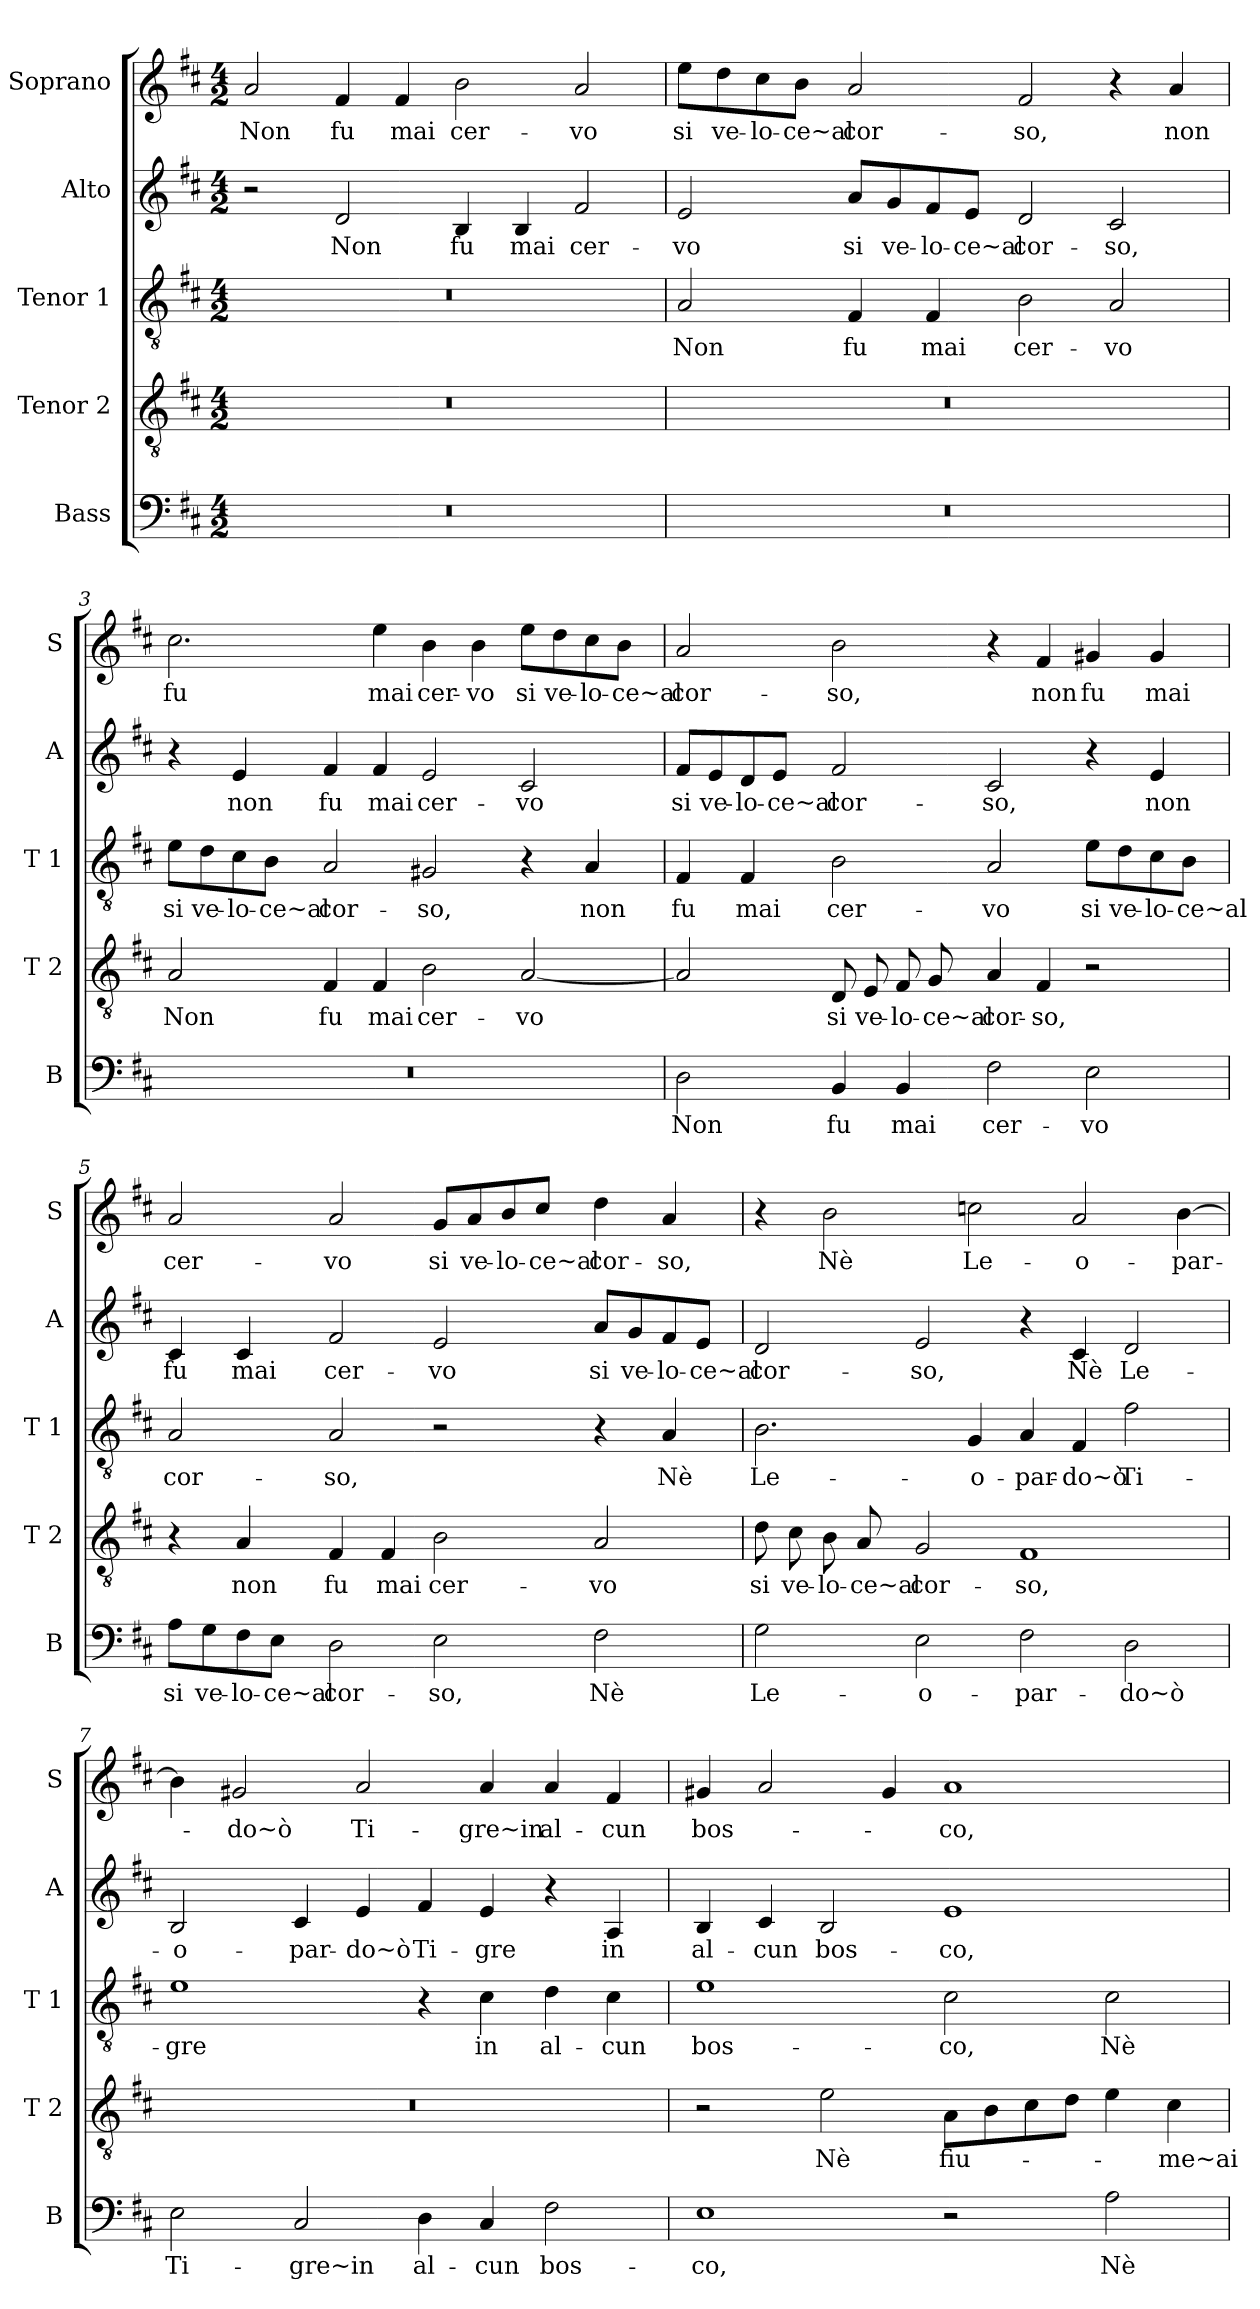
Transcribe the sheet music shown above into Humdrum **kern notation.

**kern	**text	**kern	**text	**kern	**text	**kern	**text	**kern	**text
*part5	*part5	*part4	*part4	*part3	*part3	*part2	*part2	*part1	*part1
*staff5	*staff5	*staff4	*staff4	*staff3	*staff3	*staff2	*staff2	*staff1	*staff1
*I"Bass	*	*I"Tenor 2	*	*I"Tenor 1	*	*I"Alto	*	*I"Soprano	*
*I'B	*	*I'T 2	*	*I'T 1	*	*I'A	*	*I'S	*
*clefF4	*	*clefGv2	*	*clefGv2	*	*clefG2	*	*clefG2	*
*k[f#c#]	*	*k[f#c#]	*	*k[f#c#]	*	*k[f#c#]	*	*k[f#c#]	*
*D:	*	*D:	*	*D:	*	*D:	*	*D:	*
*M4/2	*	*M4/2	*	*M4/2	*	*M4/2	*	*M4/2	*
=1	=1	=1	=1	=1	=1	=1	=1	=1	=1
!	!	!	!	!	!	!	!	!	!LO:LY:b
0r	.	0r	.	0r	.	2r	.	2a/	Non
!	!	!	!	!	!	!	!LO:LY:b	!	!LO:LY:b
.	.	.	.	.	.	2d/	Non	4f#/	fu
!	!	!	!	!	!	!	!	!	!LO:LY:b
.	.	.	.	.	.	.	.	4f#/	mai
!	!	!	!	!	!	!	!LO:LY:b	!	!LO:LY:b
.	.	.	.	.	.	4B/	fu	2b\	cer-
!	!	!	!	!	!	!	!LO:LY:b	!	!
.	.	.	.	.	.	4B/	mai	.	.
!	!	!	!	!	!	!	!LO:LY:b	!	!LO:LY:b
.	.	.	.	.	.	2f#/	cer-	2a/	-vo
=2	=2	=2	=2	=2	=2	=2	=2	=2	=2
!	!	!	!	!	!LO:LY:b	!	!LO:LY:b	!	!LO:LY:b
0r	.	0r	.	2A/	Non	2e/	-vo	8ee\L	si
!	!	!	!	!	!	!	!	!	!LO:LY:b
.	.	.	.	.	.	.	.	8dd\	ve-
!	!	!	!	!	!	!	!	!	!LO:LY:b
.	.	.	.	.	.	.	.	8cc#\	-lo-
!	!	!	!	!	!	!	!	!	!LO:LY:b
.	.	.	.	.	.	.	.	8b\J	-ce~al
!	!	!	!	!	!LO:LY:b	!	!LO:LY:b	!	!LO:LY:b
.	.	.	.	4F#/	fu	8a/L	si	2a/	cor-
!	!	!	!	!	!	!	!LO:LY:b	!	!
.	.	.	.	.	.	8g/	ve-	.	.
!	!	!	!	!	!LO:LY:b	!	!LO:LY:b	!	!
.	.	.	.	4F#/	mai	8f#/	-lo-	.	.
!	!	!	!	!	!	!	!LO:LY:b	!	!
.	.	.	.	.	.	8e/J	-ce~al	.	.
!	!	!	!	!	!LO:LY:b	!	!LO:LY:b	!	!LO:LY:b
.	.	.	.	2B\	cer-	2d/	cor-	2f#/	-so,
!	!	!	!	!	!LO:LY:b	!	!LO:LY:b	!	!
.	.	.	.	2A/	-vo	2c#/	-so,	4r	.
!	!	!	!	!	!	!	!	!	!LO:LY:b
.	.	.	.	.	.	.	.	4a/	non
!!LO:LB:g=z
=3	=3	=3	=3	=3	=3	=3	=3	=3	=3
!	!	!	!LO:LY:b	!	!LO:LY:b	!	!	!	!LO:LY:b
0r	.	2A/	Non	8e\L	si	4r	.	2.cc#\	fu
!	!	!	!	!	!LO:LY:b	!	!	!	!
.	.	.	.	8d\	ve-	.	.	.	.
!	!	!	!	!	!LO:LY:b	!	!LO:LY:b	!	!
.	.	.	.	8c#\	-lo-	4e/	non	.	.
!	!	!	!	!	!LO:LY:b	!	!	!	!
.	.	.	.	8B\J	-ce~al	.	.	.	.
!	!	!	!LO:LY:b	!	!LO:LY:b	!	!LO:LY:b	!	!
.	.	4F#/	fu	2A/	cor-	4f#/	fu	.	.
!	!	!	!LO:LY:b	!	!	!	!LO:LY:b	!	!LO:LY:b
.	.	4F#/	mai	.	.	4f#/	mai	4ee\	mai
!	!	!	!LO:LY:b	!	!LO:LY:b	!	!LO:LY:b	!	!LO:LY:b
.	.	2B\	cer-	2G#X/	-so,	2e/	cer-	4b\	cer-
!	!	!	!	!	!	!	!	!	!LO:LY:b
.	.	.	.	.	.	.	.	4b\	-vo
!	!	!	!LO:LY:b	!	!	!	!LO:LY:b	!	!LO:LY:b
.	.	[2A/	-vo	4r	.	2c#/	-vo	8ee\L	si
!	!	!	!	!	!	!	!	!	!LO:LY:b
.	.	.	.	.	.	.	.	8dd\	ve-
!	!	!	!	!	!LO:LY:b	!	!	!	!LO:LY:b
.	.	.	.	4A/	non	.	.	8cc#\	-lo-
!	!	!	!	!	!	!	!	!	!LO:LY:b
.	.	.	.	.	.	.	.	8b\J	-ce~al
=4	=4	=4	=4	=4	=4	=4	=4	=4	=4
!	!LO:LY:b	!	!	!	!LO:LY:b	!	!LO:LY:b	!	!LO:LY:b
2D\	Non	2A/]	.	4F#/	fu	8f#/L	si	2a/	cor-
!	!	!	!	!	!	!	!LO:LY:b	!	!
.	.	.	.	.	.	8e/	ve-	.	.
!	!	!	!	!	!LO:LY:b	!	!LO:LY:b	!	!
.	.	.	.	4F#/	mai	8d/	-lo-	.	.
!	!	!	!	!	!	!	!LO:LY:b	!	!
.	.	.	.	.	.	8e/J	-ce~al	.	.
!	!LO:LY:b	!	!LO:LY:b	!	!LO:LY:b	!	!LO:LY:b	!	!LO:LY:b
4BB/	fu	8D/	si	2B\	cer-	2f#/	cor-	2b\	-so,
!	!	!	!LO:LY:b	!	!	!	!	!	!
.	.	8E/	ve-	.	.	.	.	.	.
!	!LO:LY:b	!	!LO:LY:b	!	!	!	!	!	!
4BB/	mai	8F#/	-lo-	.	.	.	.	.	.
!	!	!	!LO:LY:b	!	!	!	!	!	!
.	.	8G/	-ce~al	.	.	.	.	.	.
!	!LO:LY:b	!	!LO:LY:b	!	!LO:LY:b	!	!LO:LY:b	!	!
2F#\	cer-	4A/	cor-	2A/	-vo	2c#/	-so,	4r	.
!	!	!	!LO:LY:b	!	!	!	!	!	!LO:LY:b
.	.	4F#/	-so,	.	.	.	.	4f#/	non
!	!LO:LY:b	!	!	!	!LO:LY:b	!	!	!	!LO:LY:b
2E\	-vo	2r	.	8e\L	si	4r	.	4g#X/	fu
!	!	!	!	!	!LO:LY:b	!	!	!	!
.	.	.	.	8d\	ve-	.	.	.	.
!	!	!	!	!	!LO:LY:b	!	!LO:LY:b	!	!LO:LY:b
.	.	.	.	8c#\	-lo-	4e/	non	4g#/	mai
!	!	!	!	!	!LO:LY:b	!	!	!	!
.	.	.	.	8B\J	-ce~al	.	.	.	.
!!LO:LB:g=z
=5	=5	=5	=5	=5	=5	=5	=5	=5	=5
!	!LO:LY:b	!	!	!	!LO:LY:b	!	!LO:LY:b	!	!LO:LY:b
8A\L	si	4r	.	2A/	cor-	4c#/	fu	2a/	cer-
!	!LO:LY:b	!	!	!	!	!	!	!	!
8G\	ve-	.	.	.	.	.	.	.	.
!	!LO:LY:b	!	!LO:LY:b	!	!	!	!LO:LY:b	!	!
8F#\	-lo-	4A/	non	.	.	4c#/	mai	.	.
!	!LO:LY:b	!	!	!	!	!	!	!	!
8E\J	-ce~al	.	.	.	.	.	.	.	.
!	!LO:LY:b	!	!LO:LY:b	!	!LO:LY:b	!	!LO:LY:b	!	!LO:LY:b
2D\	cor-	4F#/	fu	2A/	-so,	2f#/	cer-	2a/	-vo
!	!	!	!LO:LY:b	!	!	!	!	!	!
.	.	4F#/	mai	.	.	.	.	.	.
!	!LO:LY:b	!	!LO:LY:b	!	!	!	!LO:LY:b	!	!LO:LY:b
2E\	-so,	2B\	cer-	2r	.	2e/	-vo	8g/L	si
!	!	!	!	!	!	!	!	!	!LO:LY:b
.	.	.	.	.	.	.	.	8a/	ve-
!	!	!	!	!	!	!	!	!	!LO:LY:b
.	.	.	.	.	.	.	.	8b/	-lo-
!	!	!	!	!	!	!	!	!	!LO:LY:b
.	.	.	.	.	.	.	.	8cc#/J	-ce~al
!	!LO:LY:b	!	!LO:LY:b	!	!	!	!LO:LY:b	!	!LO:LY:b
2F#\	Nè	2A/	-vo	4r	.	8a/L	si	4dd\	cor-
!	!	!	!	!	!	!	!LO:LY:b	!	!
.	.	.	.	.	.	8g/	ve-	.	.
!	!	!	!	!	!LO:LY:b	!	!LO:LY:b	!	!LO:LY:b
.	.	.	.	4A/	Nè	8f#/	-lo-	4a/	-so,
!	!	!	!	!	!	!	!LO:LY:b	!	!
.	.	.	.	.	.	8e/J	-ce~al	.	.
=6	=6	=6	=6	=6	=6	=6	=6	=6	=6
!	!LO:LY:b	!	!LO:LY:b	!	!LO:LY:b	!	!LO:LY:b	!	!
2G\	Le-	8d\	si	2.B\	Le-	2d/	cor-	4r	.
!	!	!	!LO:LY:b	!	!	!	!	!	!
.	.	8c#\	ve-	.	.	.	.	.	.
!	!	!	!LO:LY:b	!	!	!	!	!	!LO:LY:b
.	.	8B\	-lo-	.	.	.	.	2b\	Nè
!	!	!	!LO:LY:b	!	!	!	!	!	!
.	.	8A/	-ce~al	.	.	.	.	.	.
!	!LO:LY:b	!	!LO:LY:b	!	!	!	!LO:LY:b	!	!
2E\	-o-	2G/	cor-	.	.	2e/	-so,	.	.
!	!	!	!	!	!LO:LY:b	!	!	!	!LO:LY:b
.	.	.	.	4G/	-o-	.	.	2ccn\	Le-
!	!LO:LY:b	!	!LO:LY:b	!	!LO:LY:b	!	!	!	!
2F#\	-par-	1F#	-so,	4A/	-par-	4r	.	.	.
!	!	!	!	!	!LO:LY:b	!	!LO:LY:b	!	!LO:LY:b
.	.	.	.	4F#/	-do~ò	4c#/	Nè	2a/	-o-
!	!LO:LY:b	!	!	!	!LO:LY:b	!	!LO:LY:b	!	!
2D\	-do~ò	.	.	2f#\	Ti-	2d/	Le-	.	.
!	!	!	!	!	!	!	!	!	!LO:LY:b
.	.	.	.	.	.	.	.	[4b\	-par-
!!LO:PB:g=z
=7	=7	=7	=7	=7	=7	=7	=7	=7	=7
!	!LO:LY:b	!	!	!	!LO:LY:b	!	!LO:LY:b	!	!
2E\	Ti-	0r	.	1e	-gre	2B/	-o-	4b\]	.
!	!	!	!	!	!	!	!	!	!LO:LY:b
.	.	.	.	.	.	.	.	2g#X/	-do~ò
!	!LO:LY:b	!	!	!	!	!	!LO:LY:b	!	!
2C#/	-gre~in	.	.	.	.	4c#/	-par-	.	.
!	!	!	!	!	!	!	!LO:LY:b	!	!LO:LY:b
.	.	.	.	.	.	4e/	-do~ò	2a/	Ti-
!	!LO:LY:b	!	!	!	!	!	!LO:LY:b	!	!
4D\	al-	.	.	4r	.	4f#/	Ti-	.	.
!	!LO:LY:b	!	!	!	!LO:LY:b	!	!LO:LY:b	!	!LO:LY:b
4C#/	-cun	.	.	4c#\	in	4e/	-gre	4a/	-gre~in
!	!LO:LY:b	!	!	!	!LO:LY:b	!	!	!	!LO:LY:b
2F#\	bos-	.	.	4d\	al-	4r	.	4a/	al-
!	!	!	!	!	!LO:LY:b	!	!LO:LY:b	!	!LO:LY:b
.	.	.	.	4c#\	-cun	4A/	in	4f#/	-cun
=8	=8	=8	=8	=8	=8	=8	=8	=8	=8
!	!LO:LY:b	!	!	!	!LO:LY:b	!	!LO:LY:b	!	!LO:LY:b
1E	-co,	2r	.	1e	bos-	4B/	al-	4g#X/	bos-
!	!	!	!	!	!	!	!LO:LY:b	!	!
.	.	.	.	.	.	4c#/	-cun	2a/	.
!	!	!	!LO:LY:b	!	!	!	!LO:LY:b	!	!
.	.	2e\	Nè	.	.	2B/	bos-	.	.
.	.	.	.	.	.	.	.	4g#/	.
!	!	!	!LO:LY:b	!	!LO:LY:b	!	!LO:LY:b	!	!LO:LY:b
2r	.	8A\L	fiu-	2c#\	-co,	1e	-co,	1a	-co,
.	.	8B\	.	.	.	.	.	.	.
.	.	8c#\	.	.	.	.	.	.	.
.	.	8d\J	.	.	.	.	.	.	.
!	!LO:LY:b	!	!	!	!LO:LY:b	!	!	!	!
2A\	Nè	4e\	.	2c#\	Nè	.	.	.	.
!	!	!	!LO:LY:b	!	!	!	!	!	!
.	.	4c#\	-me~ai-	.	.	.	.	.	.
=	=	=	=	=	=	=	=	=	=
*-	*-	*-	*-	*-	*-	*-	*-	*-	*-
